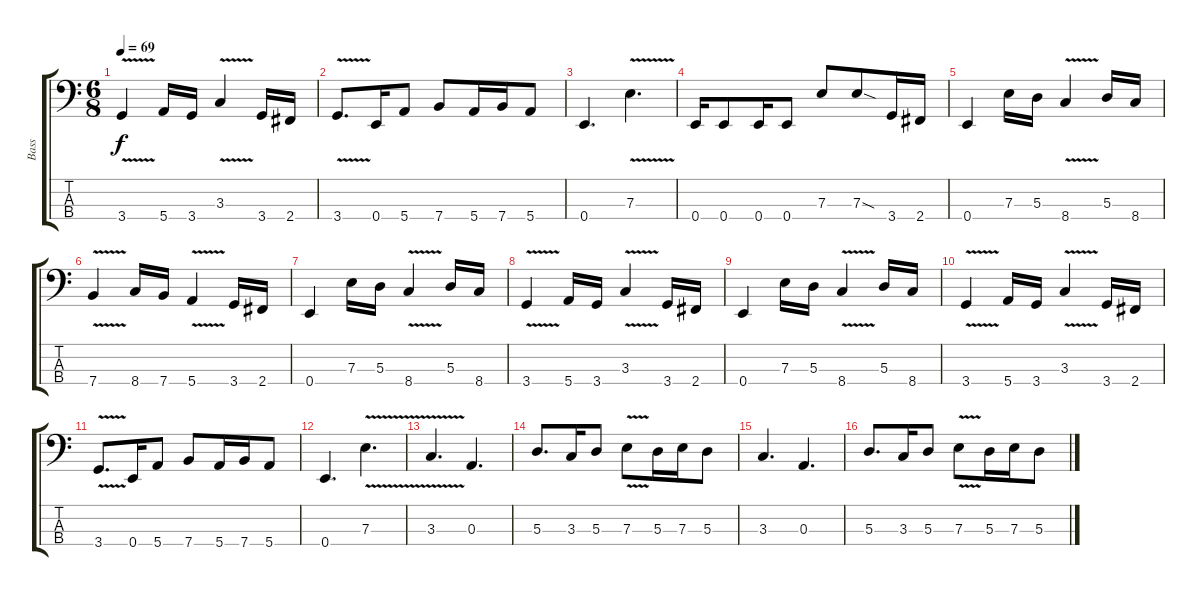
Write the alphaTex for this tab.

\track ("Bass" "Bass") {instrument electricbassfinger}
\staff {score tabs}
\tuning (G2 D2 A1 E1) {hide}
\ts (6 8)
\tempo 69
\clef f4
\ks c
3.4{v}.4{dy f} 5.4.16 3.4.16 3.3{v}.4 3.4.16 2.4.16 |
3.4{v}.8{d} 0.4.16 5.4.8 7.4.8 5.4.16 7.4.16 5.4.8 |
0.4.4{d} 7.3{v}.4{d} |
0.4.16 0.4.8 0.4.16 0.4.8 7.3.8 7.3{sod}.8 3.4.16 2.4.16 |
0.4.4 7.3.16 5.3.16 8.4{v}.4 5.3.16 8.4.16 |
7.4{v}.4 8.4.16 7.4.16 5.4{v}.4 3.4.16 2.4.16 |
0.4.4 7.3.16 5.3.16 8.4{v}.4 5.3.16 8.4.16 |
3.4{v}.4 5.4.16 3.4.16 3.3{v}.4 3.4.16 2.4.16 |
0.4.4 7.3.16 5.3.16 8.4{v}.4 5.3.16 8.4.16 |
3.4{v}.4 5.4.16 3.4.16 3.3{v}.4 3.4.16 2.4.16 |
3.4{v}.8{d} 0.4.16 5.4.8 7.4.8 5.4.16 7.4.16 5.4.8 |
0.4.4{d} 7.3{v}.4{d} |
3.3{v}.4{d} 0.3.4{d} |
5.3.8{d} 3.3.16 5.3.8 7.3{v}.8 5.3.16 7.3.16 5.3.8 |
3.3.4{d} 0.3.4{d} |
5.3.8{d} 3.3.16 5.3.8 7.3{v}.8 5.3.16 7.3.16 5.3.8
